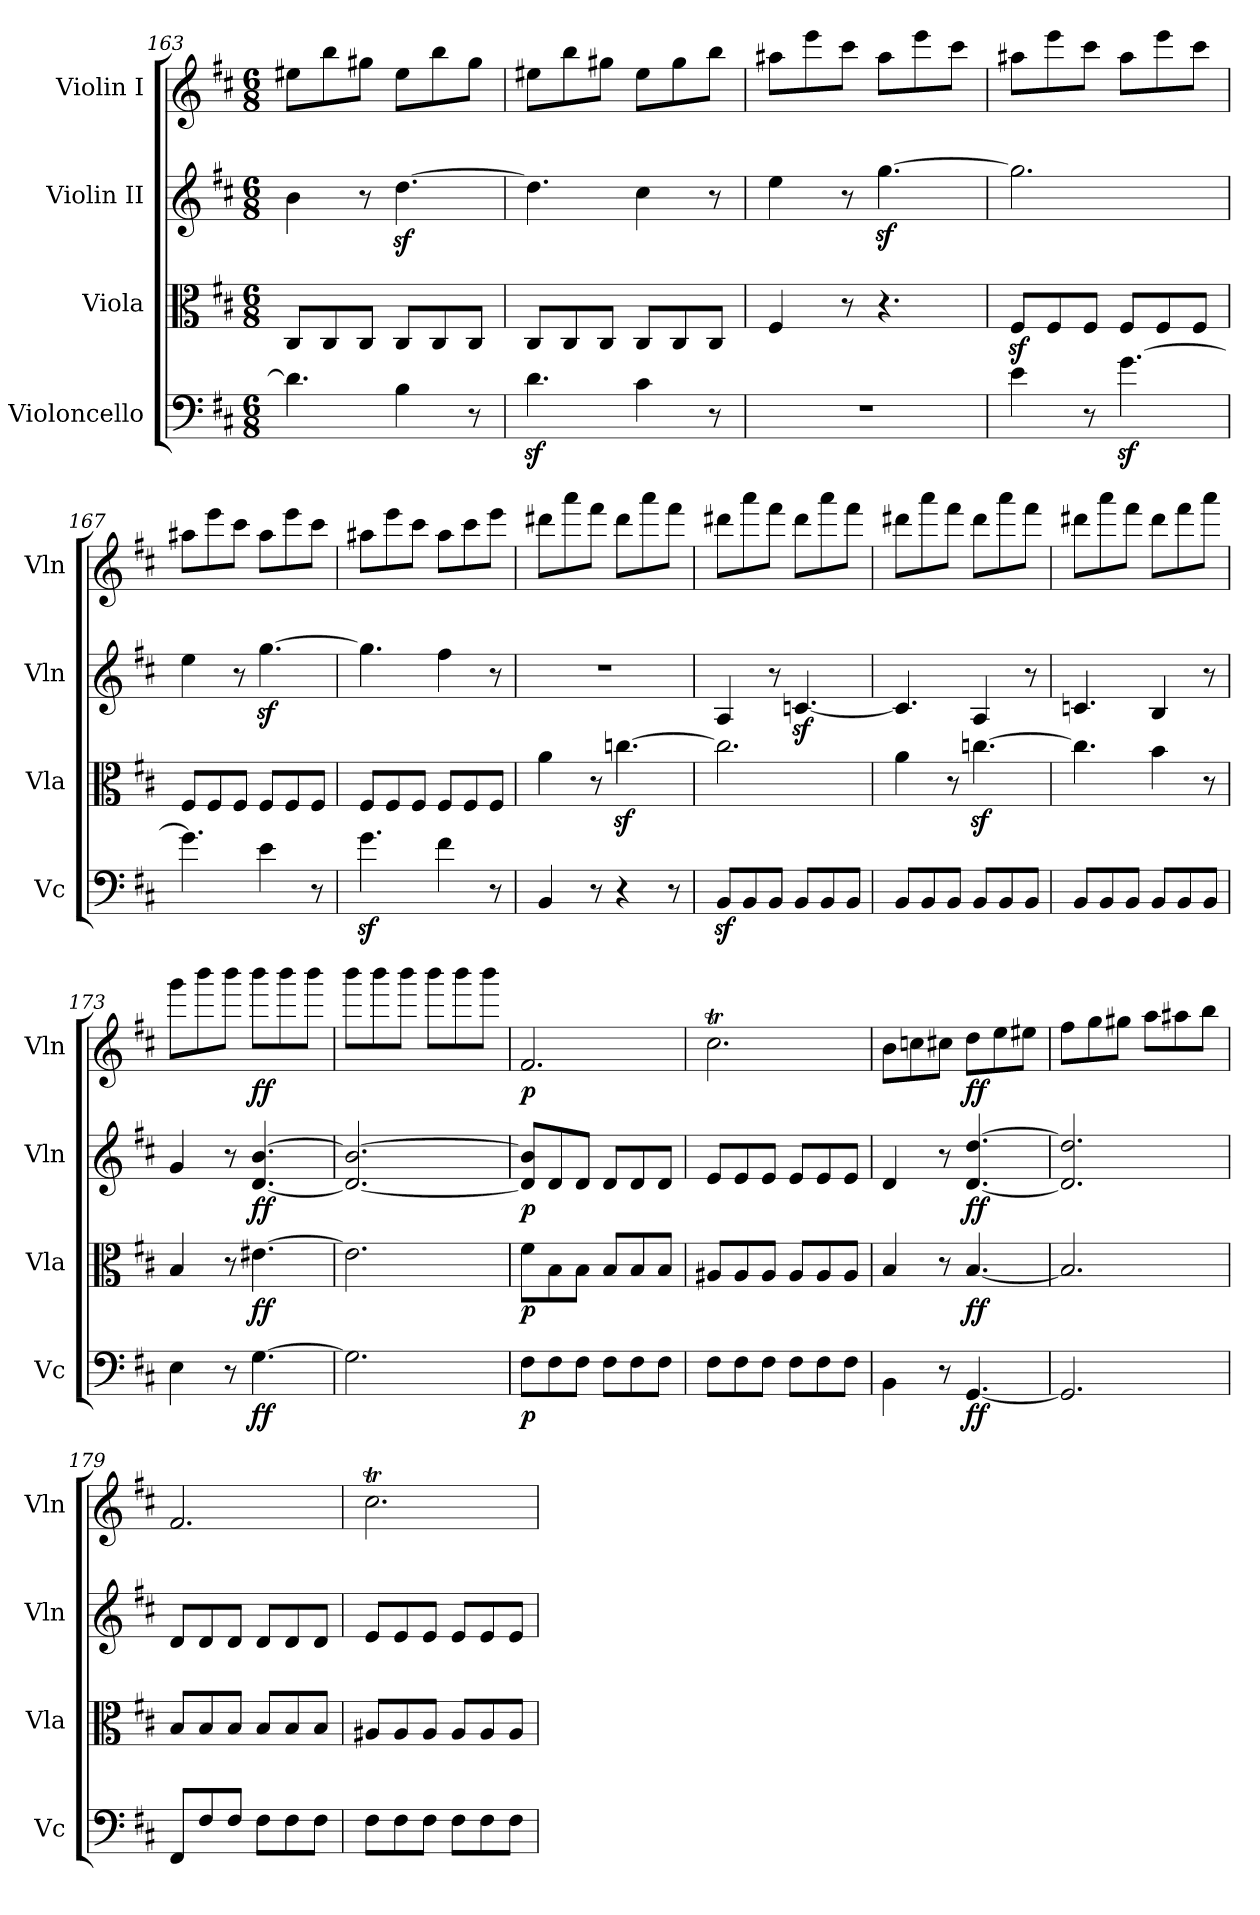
**kern	**dynam	**kern	**dynam	**kern	**dynam	**kern	**dynam
*part4	*part4	*part3	*part3	*part2	*part2	*part1	*part1
*staff4	*staff4	*staff3	*staff3	*staff2	*staff2	*staff1	*staff1
*I"Violoncello	*	*I"Viola	*	*I"Violin II	*	*I"Violin I	*
*I'Vc	*	*I'Vla	*	*I'Vln	*	*I'Vln	*
*clefF4	*	*clefC3	*	*clefG2	*	*clefG2	*
*k[f#c#]	*	*k[f#c#]	*	*k[f#c#]	*	*k[f#c#]	*
*M6/8	*	*M6/8	*	*M6/8	*	*M6/8	*
=163	=163	=163	=163	=163	=163	=163	=163
4.d\]	.	8C#/L	.	4b\	.	8ee#X\L	.
.	.	8C#/	.	.	.	8bb\	.
.	.	8C#/J	.	8r	.	8gg#X\J	.
4B\	.	8C#/L	.	[4.ddz<\	.	8ee#\L	.
.	.	8C#/	.	.	.	8bb\	.
8r	.	8C#/J	.	.	.	8gg#\J	.
=164	=164	=164	=164	=164	=164	=164	=164
4.dz<\	.	8C#/L	.	4.dd\]	.	8ee#X\L	.
.	.	8C#/	.	.	.	8bb\	.
.	.	8C#/J	.	.	.	8gg#X\J	.
4c#\	.	8C#/L	.	4cc#\	.	8ee#\L	.
.	.	8C#/	.	.	.	8gg#\	.
8r	.	8C#/J	.	8r	.	8bb\J	.
!!LO:LB:g=z
=165	=165	=165	=165	=165	=165	=165	=165
2.r	.	4F#/	.	4ee\	.	8aa#X\L	.
.	.	.	.	.	.	8eee\	.
.	.	8r	.	8r	.	8ccc#\J	.
.	.	4.r	.	[4.ggz<\	.	8aa#\L	.
.	.	.	.	.	.	8eee\	.
.	.	.	.	.	.	8ccc#\J	.
=166	=166	=166	=166	=166	=166	=166	=166
4e\	.	8F#z</L	.	2.gg\]	.	8aa#X\L	.
.	.	8F#/	.	.	.	8eee\	.
8r	.	8F#/J	.	.	.	8ccc#\J	.
[4.gz<\	.	8F#/L	.	.	.	8aa#\L	.
.	.	8F#/	.	.	.	8eee\	.
.	.	8F#/J	.	.	.	8ccc#\J	.
=167	=167	=167	=167	=167	=167	=167	=167
4.g\]	.	8F#/L	.	4ee\	.	8aa#X\L	.
.	.	8F#/	.	.	.	8eee\	.
.	.	8F#/J	.	8r	.	8ccc#\J	.
4e\	.	8F#/L	.	[4.ggz<\	.	8aa#\L	.
.	.	8F#/	.	.	.	8eee\	.
8r	.	8F#/J	.	.	.	8ccc#\J	.
=168	=168	=168	=168	=168	=168	=168	=168
4.gz<\	.	8F#/L	.	4.gg\]	.	8aa#X\L	.
.	.	8F#/	.	.	.	8eee\	.
.	.	8F#/J	.	.	.	8ccc#\J	.
4f#\	.	8F#/L	.	4ff#\	.	8aa#\L	.
.	.	8F#/	.	.	.	8ccc#\	.
8r	.	8F#/J	.	8r	.	8eee\J	.
!!LO:PB:g=z
=169	=169	=169	=169	=169	=169	=169	=169
4BB/	.	4a\	.	2.r	.	8ddd#X\L	.
.	.	.	.	.	.	8aaa\	.
8r	.	8r	.	.	.	8fff#\J	.
4r	.	[4.ccnz<\	.	.	.	8ddd#\L	.
.	.	.	.	.	.	8aaa\	.
8r	.	.	.	.	.	8fff#\J	.
=170	=170	=170	=170	=170	=170	=170	=170
8BBz</L	.	2.cc\]	.	4A/	.	8ddd#X\L	.
8BB/	.	.	.	.	.	8aaa\	.
8BB/J	.	.	.	8r	.	8fff#\J	.
8BB/L	.	.	.	[4.cnz</	.	8ddd#\L	.
8BB/	.	.	.	.	.	8aaa\	.
8BB/J	.	.	.	.	.	8fff#\J	.
=171	=171	=171	=171	=171	=171	=171	=171
8BB/L	.	4a\	.	4.c/]	.	8ddd#X\L	.
8BB/	.	.	.	.	.	8aaa\	.
8BB/J	.	8r	.	.	.	8fff#\J	.
8BB/L	.	[4.ccnz<\	.	4A/	.	8ddd#\L	.
8BB/	.	.	.	.	.	8aaa\	.
8BB/J	.	.	.	8r	.	8fff#\J	.
=172	=172	=172	=172	=172	=172	=172	=172
8BB/L	.	4.cc\]	.	4.cn/	.	8ddd#X\L	.
8BB/	.	.	.	.	.	8aaa\	.
8BB/J	.	.	.	.	.	8fff#\J	.
8BB/L	.	4b\	.	4B/	.	8ddd#\L	.
8BB/	.	.	.	.	.	8fff#\	.
8BB/J	.	8r	.	8r	.	8aaa\J	.
!!LO:PB:g=z
=173	=173	=173	=173	=173	=173	=173	=173
4E\	.	4B/	.	4g/	.	8ggg\L	.
.	.	.	.	.	.	8bbb\	.
8r	.	8r	.	8r	.	8bbb\J	.
!	!LO:DY:b	!	!LO:DY:b	!	!LO:DY:b	!	!LO:DY:b
[4.G\	ff	[4.e#X\	ff	[4.d/ [4.b/	ff	8bbb\L	ff
.	.	.	.	.	.	8bbb\	.
.	.	.	.	.	.	8bbb\J	.
=174	=174	=174	=174	=174	=174	=174	=174
2.G\]	.	2.e#\]	.	2.d/_ 2.b/_	.	8bbb\L	.
.	.	.	.	.	.	8bbb\	.
.	.	.	.	.	.	8bbb\J	.
.	.	.	.	.	.	8bbb\L	.
.	.	.	.	.	.	8bbb\	.
.	.	.	.	.	.	8bbb\J	.
=175	=175	=175	=175	=175	=175	=175	=175
!	!LO:DY:b	!	!LO:DY:b	!	!LO:DY:b	!	!LO:DY:b
8F#\L	p	8f#\L	p	8d/] 8b/]L	p	2.f#/	p
8F#\	.	8B\	.	8d/	.	.	.
8F#\J	.	8B\J	.	8d/J	.	.	.
8F#\L	.	8B/L	.	8d/L	.	.	.
8F#\	.	8B/	.	8d/	.	.	.
8F#\J	.	8B/J	.	8d/J	.	.	.
=176	=176	=176	=176	=176	=176	=176	=176
8F#\L	.	8A#X/L	.	8e/L	.	2.cc#t\	.
8F#\	.	8A#/	.	8e/	.	.	.
8F#\J	.	8A#/J	.	8e/J	.	.	.
8F#\L	.	8A#/L	.	8e/L	.	.	.
8F#\	.	8A#/	.	8e/	.	.	.
8F#\J	.	8A#/J	.	8e/J	.	.	.
!!LO:LB:g=z
=177	=177	=177	=177	=177	=177	=177	=177
4BB\	.	4B/	.	4d/	.	8b\L	.
.	.	.	.	.	.	8ccn\	.
8r	.	8r	.	8r	.	8cc#X\J	.
!	!LO:DY:b	!	!LO:DY:b	!	!LO:DY:b	!	!LO:DY:b
[4.GG/	ff	[4.B/	ff	[4.d/ [4.dd/	ff	8dd\L	ff
.	.	.	.	.	.	8ee\	.
.	.	.	.	.	.	8ee#X\J	.
!!LO:PB:g=z
=178	=178	=178	=178	=178	=178	=178	=178
2.GG/]	.	2.B/]	.	2.d/] 2.dd/]	.	8ff#\L	.
.	.	.	.	.	.	8gg\	.
.	.	.	.	.	.	8gg#X\J	.
.	.	.	.	.	.	8aa\L	.
.	.	.	.	.	.	8aa#X\	.
.	.	.	.	.	.	8bb\J	.
=179	=179	=179	=179	=179	=179	=179	=179
8FF#/L	.	8B/L	.	8d/L	.	2.f#/	.
8F#/	.	8B/	.	8d/	.	.	.
8F#/J	.	8B/J	.	8d/J	.	.	.
8F#\L	.	8B/L	.	8d/L	.	.	.
8F#\	.	8B/	.	8d/	.	.	.
8F#\J	.	8B/J	.	8d/J	.	.	.
=180	=180	=180	=180	=180	=180	=180	=180
8F#\L	.	8A#X/L	.	8e/L	.	2.cc#t\	.
8F#\	.	8A#/	.	8e/	.	.	.
8F#\J	.	8A#/J	.	8e/J	.	.	.
8F#\L	.	8A#/L	.	8e/L	.	.	.
8F#\	.	8A#/	.	8e/	.	.	.
8F#\J	.	8A#/J	.	8e/J	.	.	.
=	=	=	=	=	=	=	=
*-	*-	*-	*-	*-	*-	*-	*-
